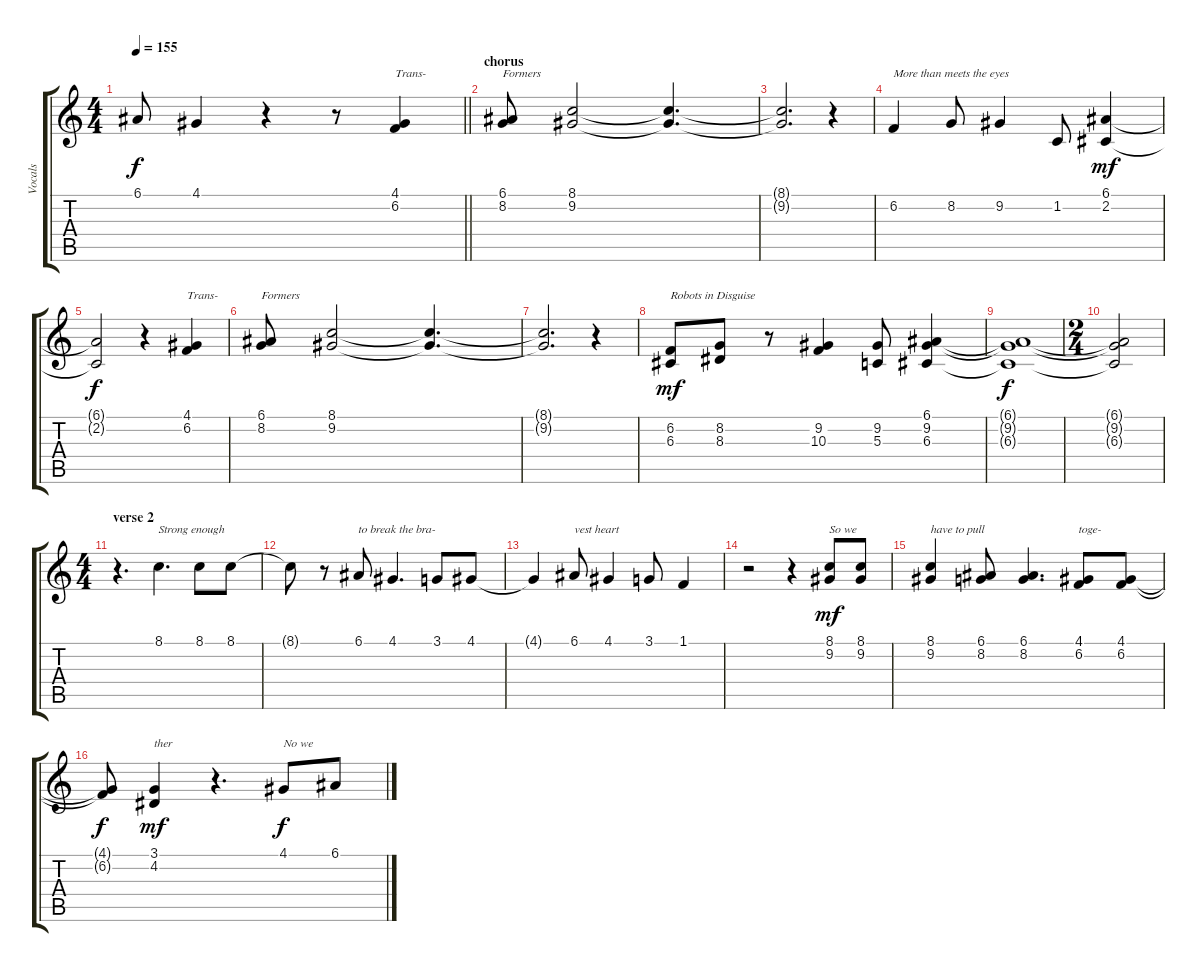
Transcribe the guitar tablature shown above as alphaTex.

\track ("Vocals" "Vocals") {instrument brasssection}
\staff {score tabs}
\tuning (E4 B3 G3 D3 A2 E2) {hide}
\ts (4 4)
\tempo 155
\clef g2
\barLineRight lightlight
\ks c
6.1{t}.8{dy f} 4.1.4 r.4 r.8 (4.1 6.2).4{txt "Trans-"} |
\section ("" "chorus")
(6.1 8.2).8{txt "Formers"} (8.1 9.2).2 (8.1{t} 9.2{t}).4{d} |
(8.1{t} 9.2{t}).2{d} r.4 |
6.2.4{txt "More than meets the eyes"} 8.2.8 9.2.4 1.2.8 (6.1 2.2).4{dy mf} |
(6.1{t} 2.2{t}).2{dy f} r.4 (4.1 6.2).4{txt "Trans-"} |
(6.1 8.2).8{txt "Formers"} (8.1 9.2).2 (8.1{t} 9.2{t}).4{d} |
(8.1{t} 9.2{t}).2{d} r.4 |
(6.2 6.3).8{txt "Robots in Disguise" dy mf} (8.2 8.3).8 r.8 (9.2 10.3).4 (9.2 5.3).8 (6.1 9.2 6.3).4 |
(6.1{t} 9.2{t} 6.3{t}).1{dy f} |
\ts (2 4)
(6.1{t} 9.2{t} 6.3{t}).2 |
\ts (4 4)
\section ("" "verse 2")
r.4{d} 8.1.4{d txt "Strong enough"} 8.1.8 8.1.8 |
8.1{t}.8 r.8 6.1.8{txt "to break the bra-"} 4.1.4{d} 3.1.8 4.1.8 |
4.1{t}.4 6.1.8{txt "vest heart"} 4.1.4 3.1.8 1.1.4 |
r.2 r.4 (8.1 9.2).8{txt "So we" dy mf} (8.1 9.2).8 |
(8.1 9.2).4{txt "have to pull"} (6.1 8.2).8 (6.1 8.2).4{d} (4.1 6.2).8{txt "toge-"} (4.1 6.2).8 |
(4.1{t} 6.2{t}).8{dy f} (3.1 4.2).4{txt "ther" dy mf} r.4{d} 4.1.8{txt "No we" dy f} 6.1.8
